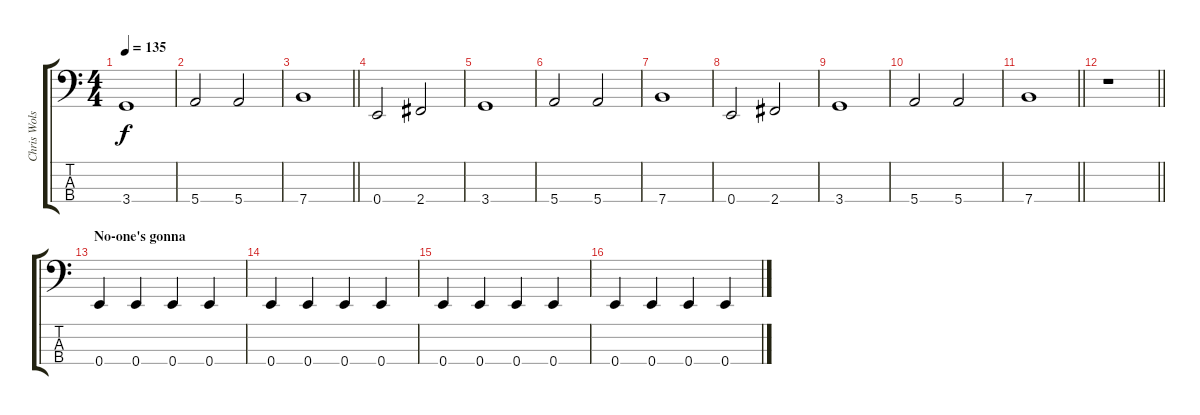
\track ("Chris Wolstenholme (Bass)" "Chris Wols") {instrument electricbasspick}
\staff {score tabs}
\tuning (G2 D2 A1 E1) {hide}
\ts (4 4)
\tempo 135
\clef f4
\ks c
3.4.1{dy f} |
5.4.2 5.4.2 |
\barLineRight lightlight
7.4.1 |
0.4.2 2.4.2 |
3.4.1 |
5.4.2 5.4.2 |
7.4.1 |
0.4.2 2.4.2 |
3.4.1 |
5.4.2 5.4.2 |
\barLineRight lightlight
7.4.1 |
\barLineRight lightlight
r.1 |
\section ("" "No-one's gonna")
0.4.4 0.4.4 0.4.4 0.4.4 |
0.4.4 0.4.4 0.4.4 0.4.4 |
0.4.4 0.4.4 0.4.4 0.4.4 |
0.4.4 0.4.4 0.4.4 0.4.4
